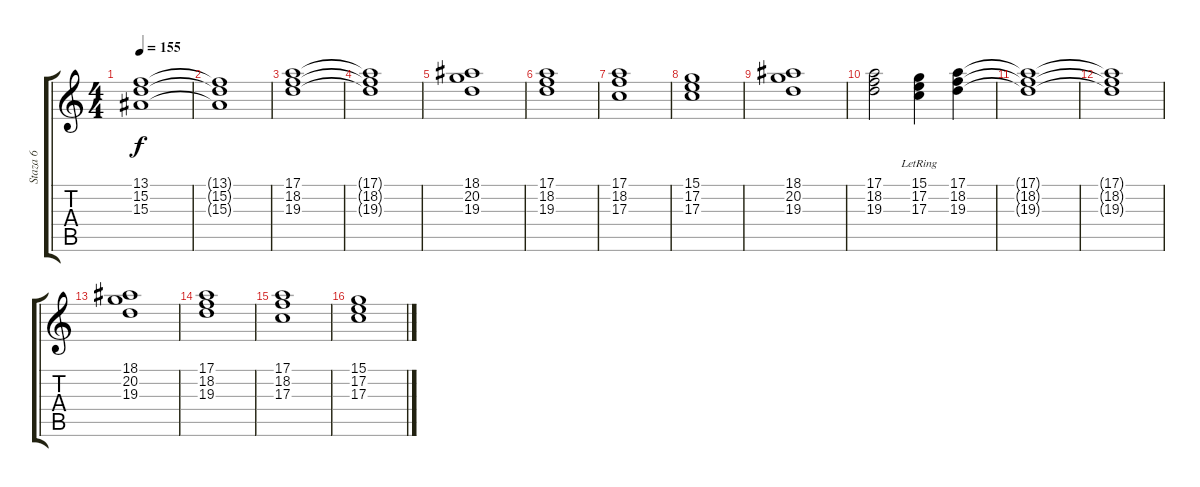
\track ("Staza 6" "Staza 6") {instrument pad8sweep}
\staff {score tabs}
\tuning (E4 B3 G3 D3 A2 E2) {hide}
\ts (4 4)
\tempo 155
\clef g2
\ks c
(13.1 15.2 15.3).1{dy f} |
(13.1{t} 15.2{t} 15.3{t}).1 |
(17.1 18.2 19.3).1 |
(17.1{t} 18.2{t} 19.3{t}).1 |
(18.1 20.2 19.3).1 |
(17.1 18.2 19.3).1 |
(17.1 18.2 17.3).1 |
(15.1 17.2 17.3).1 |
(18.1 20.2 19.3).1 |
(17.1 18.2 19.3).2 (15.1{lr} 17.2{lr} 17.3{lr}).4 (17.1 18.2 19.3).4 |
(17.1{t} 18.2{t} 19.3{t}).1 |
(17.1{t} 18.2{t} 19.3{t}).1 |
(18.1 20.2 19.3).1 |
(17.1 18.2 19.3).1 |
(17.1 18.2 17.3).1 |
(15.1 17.2 17.3).1
